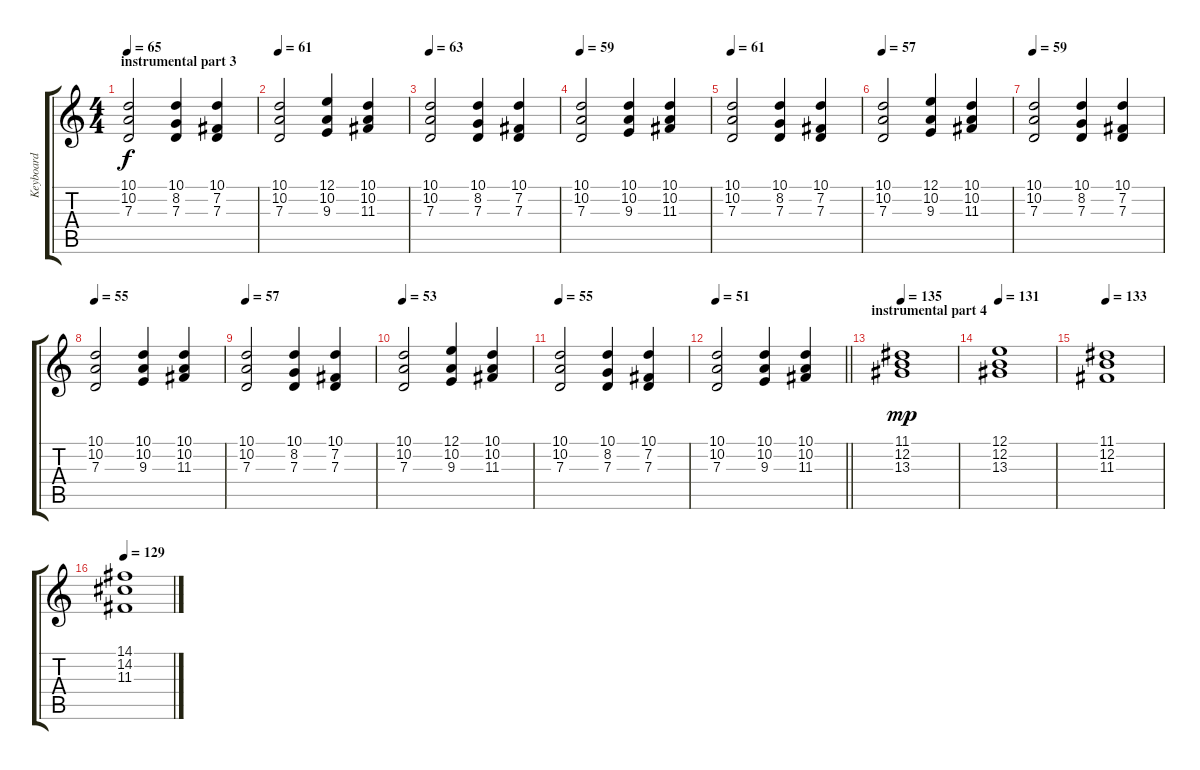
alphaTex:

\track ("Keyboard" "Keyboard") {instrument drawbarorgan}
\staff {score tabs}
\tuning (E4 B3 G3 D3 A2 E2) {hide}
\ts (4 4)
\section ("" "instrumental part 3")
\tempo 63
\tempo 65
\clef g2
\ks c
(10.1 10.2 7.3).2{dy f volume 8 instrument stringensemble1} (10.1 8.2 7.3).4 (10.1 7.2 7.3).4 |
\tempo 61
(10.1 10.2 7.3).2 (12.1 10.2 9.3).4 (10.1 10.2 11.3).4 |
\tempo 63
(10.1 10.2 7.3).2 (10.1 8.2 7.3).4 (10.1 7.2 7.3).4 |
\tempo 59
(10.1 10.2 7.3).2 (10.1 10.2 9.3).4 (10.1 10.2 11.3).4 |
\tempo 61
(10.1 10.2 7.3).2 (10.1 8.2 7.3).4 (10.1 7.2 7.3).4 |
\tempo 57
(10.1 10.2 7.3).2 (12.1 10.2 9.3).4 (10.1 10.2 11.3).4 |
\tempo 59
(10.1 10.2 7.3).2 (10.1 8.2 7.3).4 (10.1 7.2 7.3).4 |
\tempo 55
(10.1 10.2 7.3).2 (10.1 10.2 9.3).4 (10.1 10.2 11.3).4 |
\tempo 57
(10.1 10.2 7.3).2{volume 9} (10.1 8.2 7.3).4 (10.1 7.2 7.3).4 |
\tempo 53
(10.1 10.2 7.3).2 (12.1 10.2 9.3).4 (10.1 10.2 11.3).4 |
\tempo 55
(10.1 10.2 7.3).2 (10.1 8.2 7.3).4 (10.1 7.2 7.3).4 |
\tempo 51
\barLineRight lightlight
(10.1 10.2 7.3).2 (10.1 10.2 9.3).4 (10.1 10.2 11.3).4 |
\section ("" "instrumental part 4")
\tempo 135
(11.1 12.2 13.3).1{dy mp instrument stringensemble1} |
\tempo 131
(12.1 12.2 13.3).1 |
\tempo 133
(11.1 12.2 11.3).1 |
\tempo 129
(14.1 14.2 11.3).1
